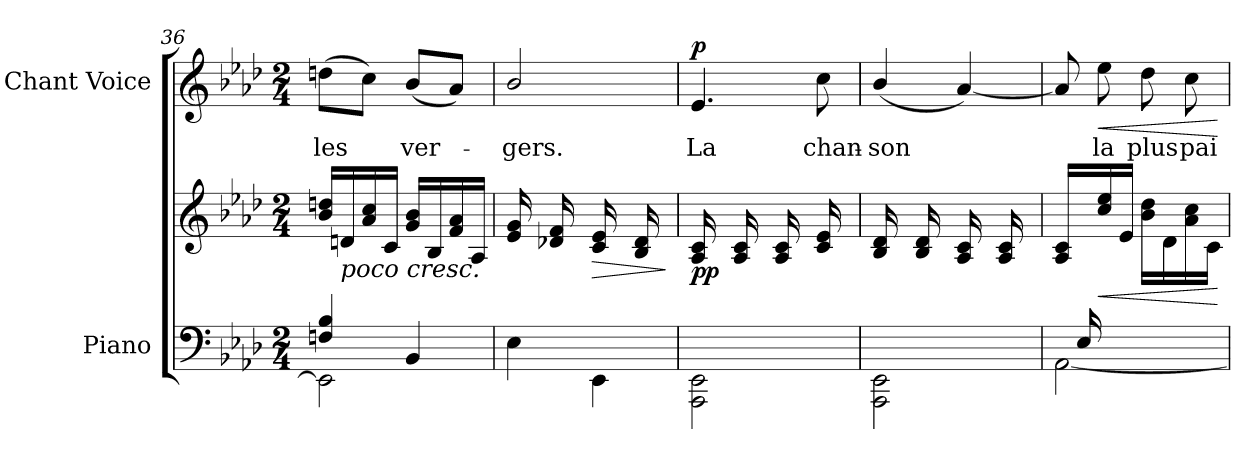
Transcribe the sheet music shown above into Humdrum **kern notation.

**kern	**kern	**dynam	**kern	**text	**dynam
*part2	*part2	*part2	*part1	*part1	*part1
*staff3	*staff2	*staff2/3	*staff1	*staff1	*staff1
*I"Piano	*	*	*I"Chant Voice	*	*
*I'Pno	*	*	*	*	*
*clefF4	*clefG2	*	*clefG2	*	*
*k[b-e-a-d-]	*k[b-e-a-d-]	*	*k[b-e-a-d-]	*	*
*M2/4	*M2/4	*	*M2/4	*	*
=36	=36	=36	=36	=36	=36
*^	*	*	*	*	*
4Fn/ 4B-/	2EE-\]	16b-/ 16ddn/LL	.	(8ddn\L	les	.
!	!	!LO:TX:b:i:t=poco cresc.	!	!	!	!
.	.	16dn/	.	.	.	.
.	.	16a-/ 16cc/	.	8cc\J)	.	.
.	.	16c/JJ	.	.	.	.
4BB-/	.	16g/ 16b-/LL	.	(8b-/L	ver-	.
.	.	16B-/	.	.	.	.
.	.	16f/ 16a-/	.	8a-/J)	.	.
.	.	16A-/JJ	.	.	.	.
=37	=37	=37	=37	=37	=37	=37
16ryy	4E-\	16e-/ 16g/LL	.	2b-/	-gers.	.
16G/	.	16ryy	.	.	.	.
16ryy	.	16d-X/ 16f/	.	.	.	.
16F/JJ	.	16ryy	.	.	.	.
!	!	!	!LO:HP:b	!	!	!
16ryy	4EE-\	16c/ 16e-/LL	>	.	.	.
16E-/	.	16ryy	.	.	.	.
16ryy	.	16B-/ 16d-/	.	.	.	.
16E-/JJ	.	16ryy	.	.	.	.
*v	*v	*	*	*	*	*
.	.	]	.	.	.
=38	=38	=38	=38	=38	=38
*^	*	*	*	*	*
!	!	!	!LO:DY:b	!	!	!LO:DY:a
16ryy	2AAA-\ 2EE-\	(16A-/ 16c/LL	pp	4.e-/	La	p
16E-/	.	16ryy	.	.	.	.
16ryy	.	16A-/ 16c/	.	.	.	.
16E-/JJ	.	16ryy	.	.	.	.
16ryy	.	16A-/ 16c/LL	.	.	.	.
16E-/	.	16ryy	.	.	.	.
16ryy	.	16c/ 16e-/	.	8cc\	chan-	.
16E-/JJ)	.	16ryy	.	.	.	.
=39	=39	=39	=39	=39	=39	=39
16ryy	2AAA-\ 2EE-\	16B-/ 16d-/LL	.	(4b-/	-son	.
16E-/	.	16ryy	.	.	.	.
16ryy	.	16B-/ 16d-/	.	.	.	.
16E-/JJ	.	16ryy	.	.	.	.
16ryy	.	16A-/ 16c/LL	.	[4a-/)	.	.
16E-/	.	16ryy	.	.	.	.
16ryy	.	16A-/ 16c/	.	.	.	.
16E-/JJ	.	16ryy	.	.	.	.
=40	=40	=40	=40	=40	=40	=40
16ryy	[2AA-\	16A-/ 16c/LL	.	8a-/]	.	.
16E-/	.	16ryy	.	.	.	.
!	!	!	!LO:HP:b	!	!	!LO:HP:b
4.ryy	.	16cc/ 16ee-/	<	8ee-\	la	<
.	.	16e-/JJ	.	.	.	.
.	.	16b-\ 16dd-\LL	.	8dd-\	plus	.
.	.	16d-\	.	.	.	.
.	.	16a-\ 16cc\	.	8cc\	pai-	.
.	.	16c\JJ	.	.	.	.
*v	*v	*	*	*	*	*
.	.	[	.	.	[
=	=	=	=	=	=
*-	*-	*-	*-	*-	*-
